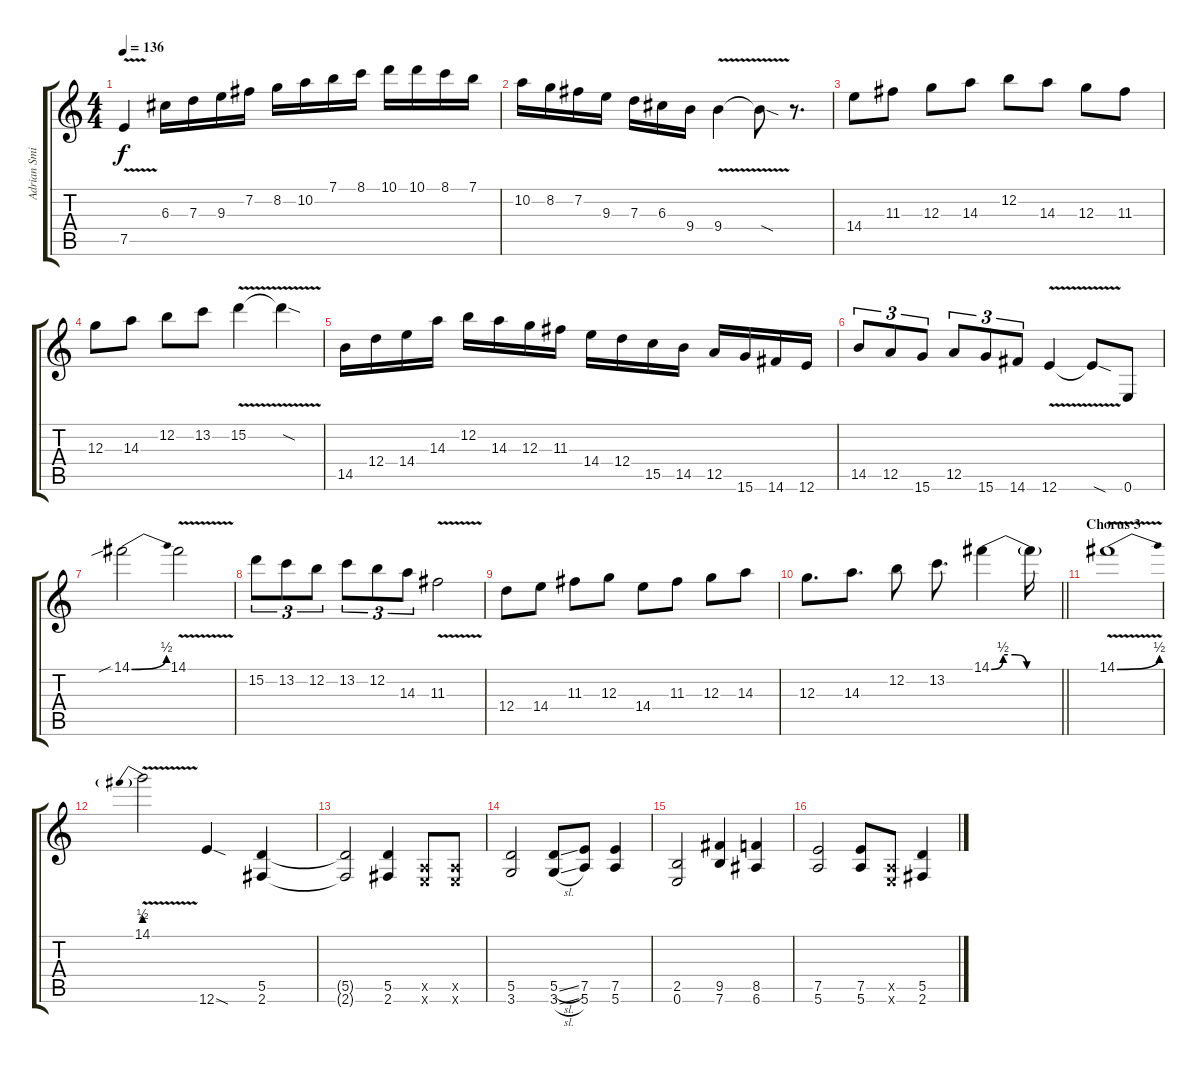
\track ("Adrian Smith" "Adrian Smi") {instrument overdrivenguitar}
\staff {score tabs}
\tuning (E4 B3 G3 D3 A2 E2) {hide}
\ts (4 4)
\tempo 136
\clef g2
\ks c
7.5{v}.4{dy f} 6.3.16 7.3.16 9.3.16 7.2.16 8.2.16 10.2.16 7.1.16 8.1.16 10.1.16 10.1.16 8.1.16 7.1.16 |
10.2.16 8.2.16 7.2.16 9.3.16 7.3.16 6.3.16 9.4.16 9.4{v}.4 9.4{sod t}.8 r.8{d} |
14.4.8 11.3.8 12.3.8 14.3.8 12.2.8 14.3.8 12.3.8 11.3.8 |
12.3.8 14.3.8 12.2.8 13.2.8 15.2{v}.4 15.2{sod t}.4 |
14.5.16 12.4.16 14.4.16 14.3.16 12.2.16 14.3.16 12.3.16 11.3.16 14.4.16 12.4.16 15.5.16 14.5.16 12.5.16 15.6.16 14.6.16 12.6.16 |
14.5.8{tu (3 2)} 12.5.8{tu (3 2)} 15.6.8{tu (3 2)} 12.5.8{tu (3 2)} 15.6.8{tu (3 2)} 14.6.8{tu (3 2)} 12.6{v}.4 12.6{sod t}.8 0.6.8 |
14.1{be (bend 0 0 60 2) sib}.2 14.1{v}.2 |
15.2.8{tu (3 2)} 13.2.8{tu (3 2)} 12.2.8{tu (3 2)} 13.2.8{tu (3 2)} 12.2.8{tu (3 2)} 14.3.8{tu (3 2)} 11.3{v}.2 |
12.4.8 14.4.8 11.3.8 12.3.8 14.4.8 11.3.8 12.3.8 14.3.8 |
\barLineRight lightlight
12.3.8{d} 14.3.8{d} 12.2.8 13.2.8{d} 14.1{be (custom 0 0 10 2 20 2 30 0 60 0)}.4 14.1{t}.16 |
\section ("" "Chorus 3")
14.1{be (bend 0 0 60 2) v}.1 |
14.1{be (prebend 0 2 60 2) v}.2 12.6{sod}.4 (5.5 2.6).4{instrument overdrivenguitar} |
(5.5{t} 2.6{t}).2 (5.5 2.6).4 (0.5{x} 0.6{x}).8 (0.5{x} 0.6{x}).8 |
(5.5 3.6).2 (5.5{sl} 3.6{sl}).8 (7.5 5.6).8 (7.5 5.6).4 |
(2.5 0.6).2 (9.5 7.6).4 (8.5 6.6).4 |
(7.5 5.6).2 (7.5 5.6).8 (0.5{x} 0.6{x}).8 (5.5 2.6).4
